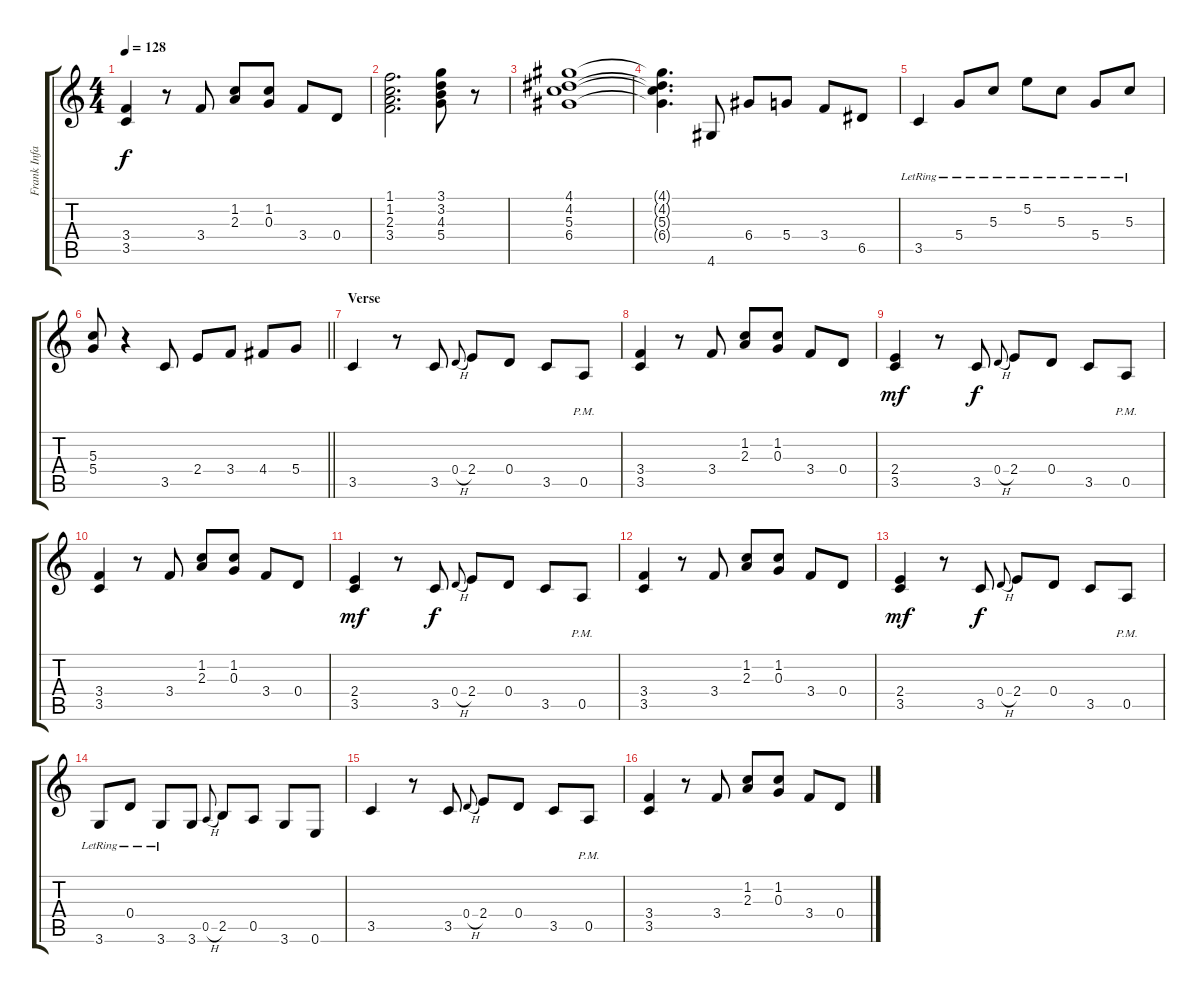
\track ("Frank Infante" "Frank Infa") {instrument electricguitarclean}
\staff {score tabs}
\tuning (E4 B3 G3 D3 A2 E2) {hide}
\ts (4 4)
\tempo 128
\clef g2
\ks c
(3.4 3.5).4{dy f} r.8 3.4.8 (1.2 2.3).8 (1.2 0.3).8 3.4.8 0.4.8 |
(1.1 1.2 2.3 3.4).2{d} (3.1 3.2 4.3 5.4).8 r.8 |
(4.1 4.2 5.3 6.4).1 |
(4.1{t} 4.2{t} 5.3{t} 6.4{t}).4{d} 4.6.8 6.4.8 5.4.8 3.4.8 6.5.8 |
3.5{lr}.4 5.4{lr}.8 5.3{lr}.8 5.2{lr}.8 5.3{lr}.8 5.4{lr}.8 5.3{lr}.8 |
\barLineRight lightlight
(5.3 5.4).8 r.4 3.5.8 2.4.8 3.4.8 4.4.8 5.4.8 |
\section ("" "Verse")
3.5.4 r.8 3.5.8 0.4{h}.8{gr onbeat} 2.4.8 0.4.8 3.5.8 0.5{pm}.8 |
(3.4 3.5).4 r.8 3.4.8 (1.2 2.3).8 (1.2 0.3).8 3.4.8 0.4.8 |
(2.4 3.5).4{dy mf} r.8 3.5.8{dy f} 0.4{h}.8{gr onbeat} 2.4.8 0.4.8 3.5.8 0.5{pm}.8 |
(3.4 3.5).4 r.8 3.4.8 (1.2 2.3).8 (1.2 0.3).8 3.4.8 0.4.8 |
(2.4 3.5).4{dy mf} r.8 3.5.8{dy f} 0.4{h}.8{gr onbeat} 2.4.8 0.4.8 3.5.8 0.5{pm}.8 |
(3.4 3.5).4 r.8 3.4.8 (1.2 2.3).8 (1.2 0.3).8 3.4.8 0.4.8 |
(2.4 3.5).4{dy mf} r.8 3.5.8{dy f} 0.4{h}.8{gr onbeat} 2.4.8 0.4.8 3.5.8 0.5{pm}.8 |
3.6{lr}.8 0.4{lr}.8 3.6{lr}.8 3.6.8 0.5{h}.8{gr onbeat} 2.5.8 0.5.8 3.6.8 0.6.8 |
3.5.4 r.8 3.5.8 0.4{h}.8{gr onbeat} 2.4.8 0.4.8 3.5.8 0.5{pm}.8 |
(3.4 3.5).4 r.8 3.4.8 (1.2 2.3).8 (1.2 0.3).8 3.4.8 0.4.8
